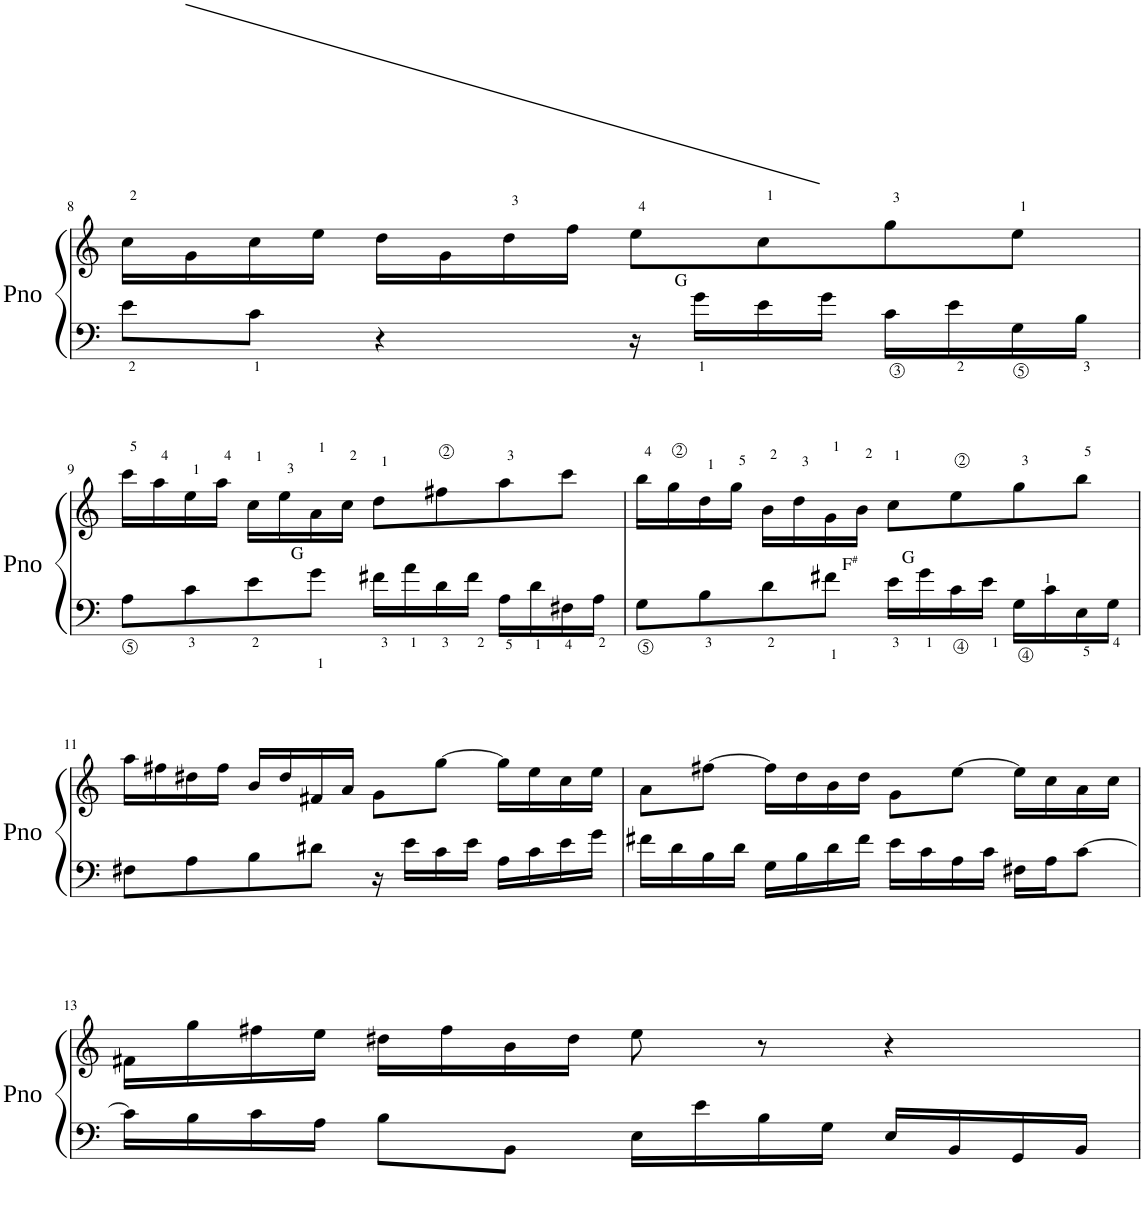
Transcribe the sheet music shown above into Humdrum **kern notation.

**kern	**kern
*part1	*part1
*staff2	*staff1
*I"Piano	*
*I'Pno	*
!!LO:PB:g=z
*clefF4	*clefG2
*k[]	*k[]
*M4/4	*M4/4
*met(c)	*met(c)
=8	=8
8e\L	16cc\LL
.	16g\
8c\J	16cc\
.	16ee\JJ
4r	16dd\LL
.	16g\
.	16dd\
.	16ff\JJ
16r	8ee\L
!LO:TX:a:t=G	!
16g\LL	.
16e\	8cc\
16g\JJ	.
16c\LL	8gg\
16e\	.
16G\	8ee\J
16B\JJ	.
!!LO:LB:g=z
=9	=9
8A\L	16ccc\LL
.	16aa\
8c\	16ee\
.	16aa\JJ
8e\	16cc\LL
.	16ee\
!LO:TX:a:t=G	!
8g<\J	16a\
.	16cc\JJ
16f#X\LL	8dd\L
16a\	.
16d\	8ff#X\
16f#\JJ	.
16A\LL	8aa\
16d\	.
16F#X\	8ccc\J
16A\JJ	.
=10	=10
8G\L	16bb\LL
.	16gg\
8B\	16dd\
.	16gg\JJ
8d\	16b\LL
.	16dd\
!LO:TX:a:t=F	!
!LO:TX:a:t=#	!
8f#X<\J	16g\
.	16b\JJ
16e\LL	8cc\L
!LO:TX:a:t=G	!
16g\	.
16c\	8ee\
16e\JJ	.
16G\LL	8gg\
16c\	.
16E\	8bb\J
16G\JJ	.
!!LO:LB:g=z
=11	=11
8F#X\L	16aa\LL
.	16ff#X\
8A\	16dd#X\
.	16ff#\JJ
8B\	16b/LL
.	16dd#/
8d#X\J	16f#X/
.	16a/JJ
16r	8g\L
16e\LL	.
16c\	[8gg\J
16e\JJ	.
16A\LL	16gg\LL]
16c\	16ee\
16e\	16cc\
16g\JJ	16ee\JJ
=12	=12
16f#X\LL	8a\L
16d\	.
16B\	[8ff#X\J
16d\JJ	.
16G\LL	16ff#\LL]
16B\	16dd\
16d\	16b\
16f#\JJ	16dd\JJ
16e\LL	8g\L
16c\	.
16A\	[8ee\J
16c\JJ	.
16F#X\LL	16ee\LL]
16A\J	16cc\
[8c\J	16a\
.	16cc\JJ
!!LO:LB:g=z
=13	=13
16c\LL]	16f#X\LL
16B\	16gg\
16c\	16ff#X\
16A\JJ	16ee\JJ
8B\L	16dd#X\LL
.	16ff#\
8BB\J	16b\
.	16dd#\JJ
16E\LL	8ee\
16e\	.
16B\	8r
16G\JJ	.
16E/LL	4r
16BB/	.
16GG/	.
16BB/JJ	.
=	=
*-	*-
